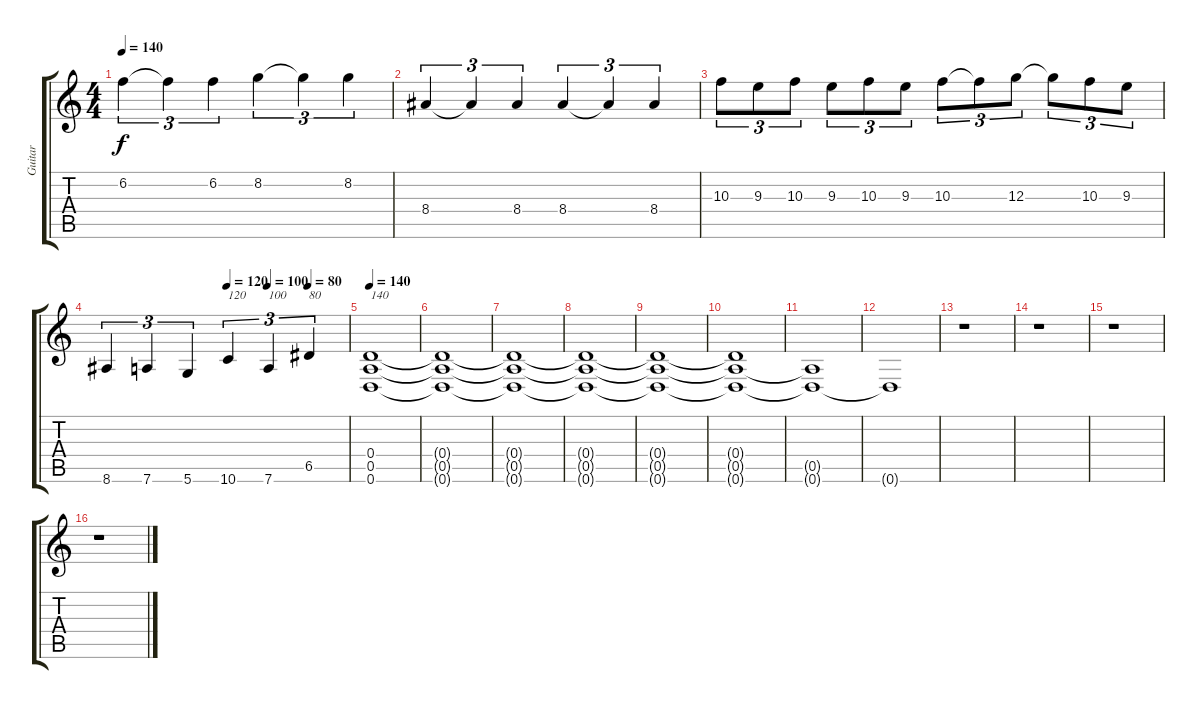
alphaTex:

\track ("Guitar" "Guitar") {instrument distortionguitar}
\staff {score tabs}
\tuning (E4 B3 G3 D3 A2 D2) {hide}
\ts (4 4)
\tempo 140
\clef g2
\ks c
6.2.4{tu (3 2) dy f} 6.2{t}.4{tu (3 2)} 6.2.4{tu (3 2)} 8.2.4{tu (3 2)} 8.2{t}.4{tu (3 2)} 8.2.4{tu (3 2)} |
8.4.4{tu (3 2)} 8.4{t}.4{tu (3 2)} 8.4.4{tu (3 2)} 8.4.4{tu (3 2)} 8.4{t}.4{tu (3 2)} 8.4.4{tu (3 2)} |
10.3.8{tu (3 2)} 9.3.8{tu (3 2)} 10.3.8{tu (3 2)} 9.3.8{tu (3 2)} 10.3.8{tu (3 2)} 9.3.8{tu (3 2)} 10.3.8{tu (3 2)} 10.3{t}.8{tu (3 2)} 12.3.8{tu (3 2)} 12.3{t}.8{tu (3 2)} 10.3.8{tu (3 2)} 9.3.8{tu (3 2)} |
\tempo (120 0.5)
\tempo (100 0.6666666666666666)
\tempo (80 0.8333333333333334)
8.6.4{tu (3 2)} 7.6.4{tu (3 2)} 5.6.4{tu (3 2)} 10.6.4{tu (3 2) txt "120"} 7.6.4{tu (3 2) txt "100"} 6.5.4{tu (3 2) txt "80"} |
\tempo 140
(0.4 0.5 0.6).1{txt "140"} |
(0.4{t} 0.5{t} 0.6{t}).1 |
(0.4{t} 0.5{t} 0.6{t}).1 |
(0.4{t} 0.5{t} 0.6{t}).1 |
(0.4{t} 0.5{t} 0.6{t}).1 |
(0.4{t} 0.5{t} 0.6{t}).1 |
(0.5{t} 0.6{t}).1 |
0.6{t}.1 |
r.1 |
r.1 |
r.1 |
r.1
